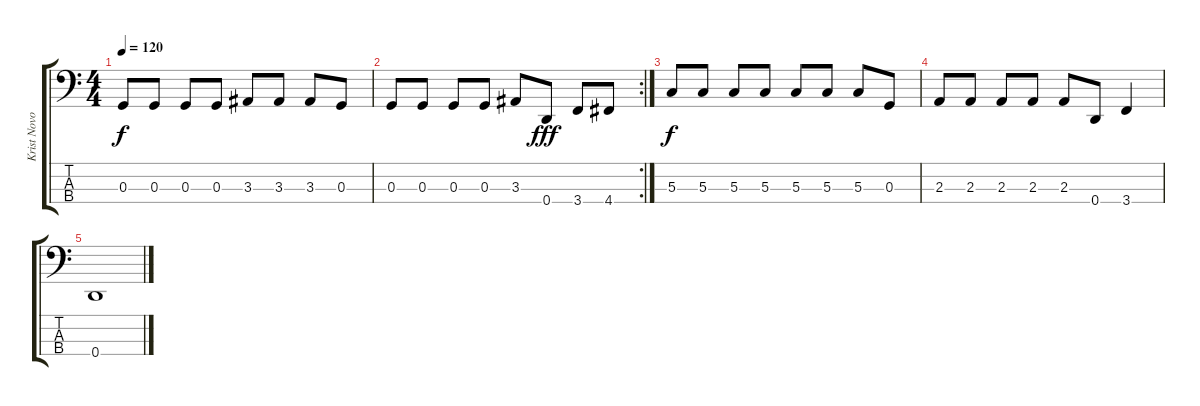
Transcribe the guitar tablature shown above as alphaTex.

\track ("Krist Novoselic : Bass" "Krist Novo") {instrument electricbassfinger}
\staff {score tabs}
\tuning (F2 C2 G1 D1) {hide}
\ts (4 4)
\tempo 120
\clef f4
\ks c
0.3.8{dy f} 0.3.8 0.3.8 0.3.8 3.3.8 3.3.8 3.3.8 0.3.8 |
\rc 2
0.3.8 0.3.8 0.3.8 0.3.8 3.3.8 0.4.8{dy fff} 3.4.8 4.4.8 |
5.3.8{dy f} 5.3.8 5.3.8 5.3.8 5.3.8 5.3.8 5.3.8 0.3.8 |
2.3.8 2.3.8 2.3.8 2.3.8 2.3.8 0.4.8 3.4.4 |
0.4.1
